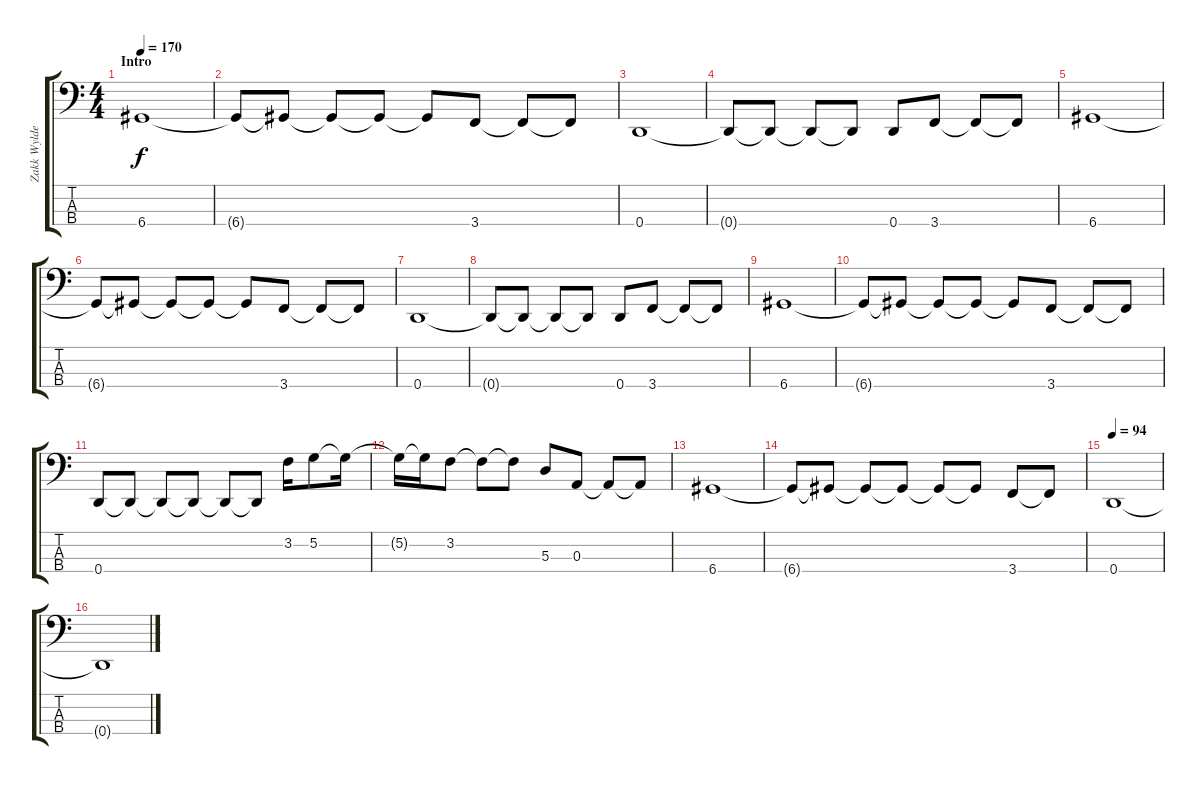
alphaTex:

\track ("Zakk Wylde (Bass)" "Zakk Wylde") {instrument electricbassfinger}
\staff {score tabs}
\tuning (G2 D2 A1 D1) {hide}
\ts (4 4)
\section ("" "Intro")
\tempo 170
\tempo 127
\tempo 170
\clef f4
\ks c
6.4.1{dy f instrument electricbassfinger} |
6.4{t}.8 6.4{t}.8 6.4{t}.8 6.4{t}.8 6.4{t}.8 3.4.8 3.4{t}.8 3.4{t}.8 |
0.4.1 |
0.4{t}.8 0.4{t}.8 0.4{t}.8 0.4{t}.8 0.4.8 3.4.8 3.4{t}.8 3.4{t}.8 |
6.4.1 |
6.4{t}.8 6.4{t}.8 6.4{t}.8 6.4{t}.8 6.4{t}.8 3.4.8 3.4{t}.8 3.4{t}.8 |
0.4.1 |
0.4{t}.8 0.4{t}.8 0.4{t}.8 0.4{t}.8 0.4.8 3.4.8 3.4{t}.8 3.4{t}.8 |
6.4.1 |
6.4{t}.8 6.4{t}.8 6.4{t}.8 6.4{t}.8 6.4{t}.8 3.4.8 3.4{t}.8 3.4{t}.8 |
0.4.8 0.4{t}.8 0.4{t}.8 0.4{t}.8 0.4{t}.8 0.4{t}.8 3.2.16 5.2.8 5.2{t}.16 |
5.2{t}.16 5.2{t}.16 3.2.8 3.2{t}.8 3.2{t}.8 5.3.8 0.3.8 0.3{t}.8 0.3{t}.8 |
6.4.1 |
6.4{t}.8 6.4{t}.8 6.4{t}.8 6.4{t}.8 6.4{t}.8 6.4{t}.8 3.4.8 3.4{t}.8 |
\tempo 94
0.4.1 |
0.4{t}.1
